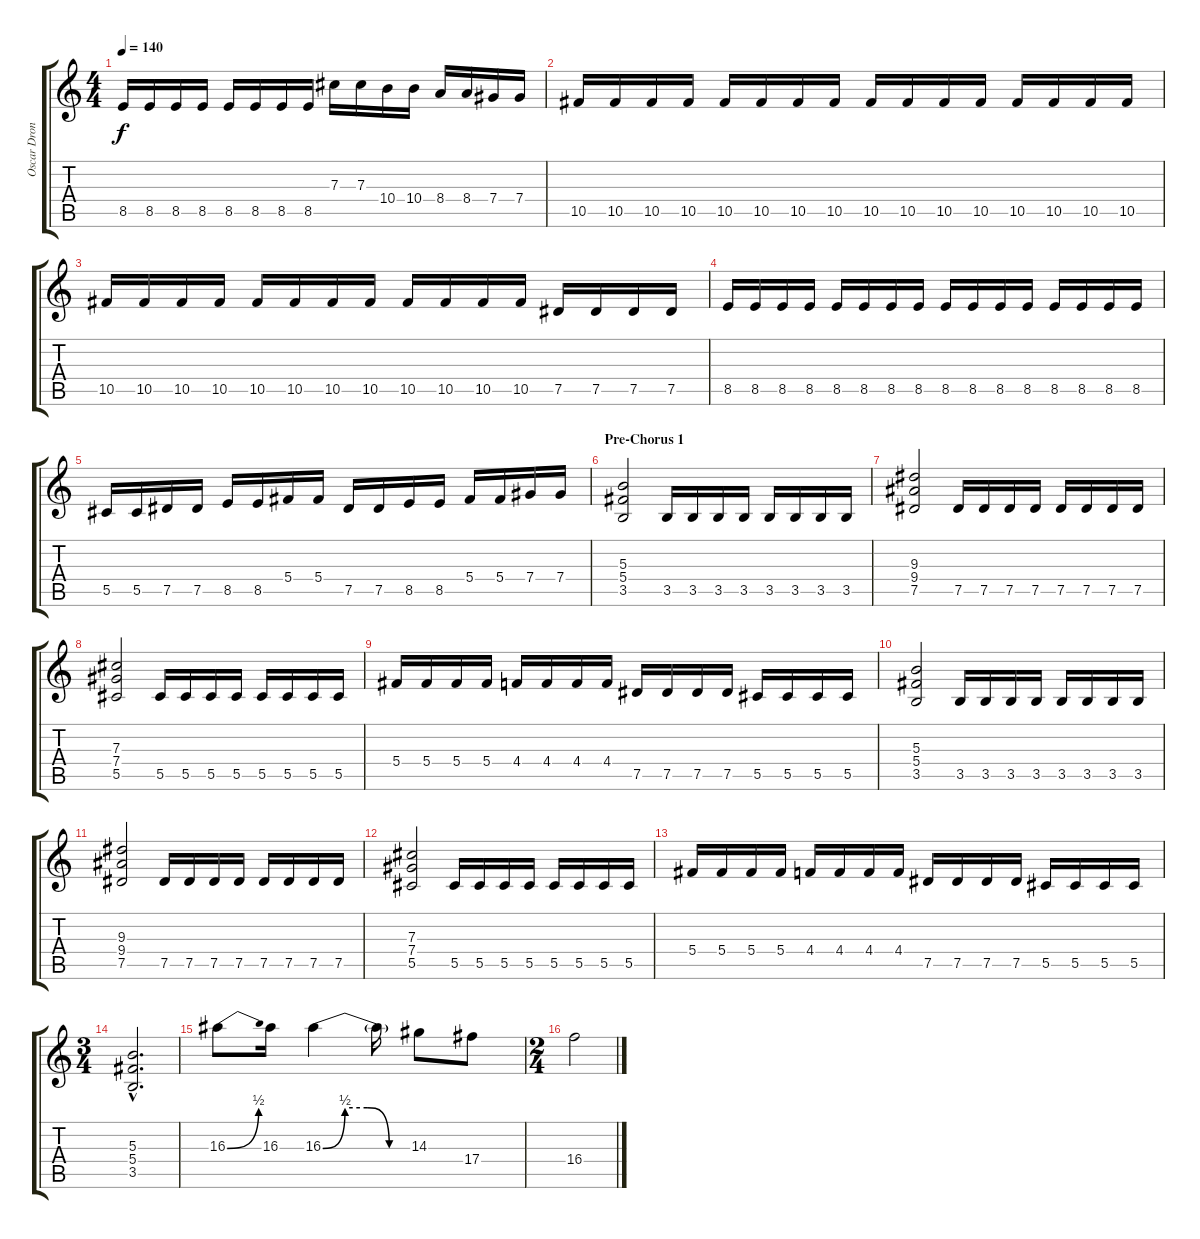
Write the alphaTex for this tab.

\track ("Oscar Dronjak :: Guitar 2" "Oscar Dron") {instrument distortionguitar}
\staff {score tabs}
\tuning (Eb4 Bb3 Gb3 Db3 Ab2 Eb2) {hide}
\ts (4 4)
\tempo 140
\clef g2
\ks c
8.5.16{dy f} 8.5.16 8.5.16 8.5.16 8.5.16 8.5.16 8.5.16 8.5.16 7.3.16 7.3.16 10.4.16 10.4.16 8.4.16 8.4.16 7.4.16 7.4.16 |
10.5.16 10.5.16 10.5.16 10.5.16 10.5.16 10.5.16 10.5.16 10.5.16 10.5.16 10.5.16 10.5.16 10.5.16 10.5.16 10.5.16 10.5.16 10.5.16 |
10.5.16 10.5.16 10.5.16 10.5.16 10.5.16 10.5.16 10.5.16 10.5.16 10.5.16 10.5.16 10.5.16 10.5.16 7.5.16 7.5.16 7.5.16 7.5.16 |
8.5.16 8.5.16 8.5.16 8.5.16 8.5.16 8.5.16 8.5.16 8.5.16 8.5.16 8.5.16 8.5.16 8.5.16 8.5.16 8.5.16 8.5.16 8.5.16 |
5.5.16 5.5.16 7.5.16 7.5.16 8.5.16 8.5.16 5.4.16 5.4.16 7.5.16 7.5.16 8.5.16 8.5.16 5.4.16 5.4.16 7.4.16 7.4.16 |
\section ("" "Pre-Chorus 1")
(5.3 5.4 3.5).2 3.5.16 3.5.16 3.5.16 3.5.16 3.5.16 3.5.16 3.5.16 3.5.16 |
(9.3 9.4 7.5).2 7.5.16 7.5.16 7.5.16 7.5.16 7.5.16 7.5.16 7.5.16 7.5.16 |
(7.3 7.4 5.5).2 5.5.16 5.5.16 5.5.16 5.5.16 5.5.16 5.5.16 5.5.16 5.5.16 |
5.4.16 5.4.16 5.4.16 5.4.16 4.4.16 4.4.16 4.4.16 4.4.16 7.5.16 7.5.16 7.5.16 7.5.16 5.5.16 5.5.16 5.5.16 5.5.16 |
(5.3 5.4 3.5).2 3.5.16 3.5.16 3.5.16 3.5.16 3.5.16 3.5.16 3.5.16 3.5.16 |
(9.3 9.4 7.5).2 7.5.16 7.5.16 7.5.16 7.5.16 7.5.16 7.5.16 7.5.16 7.5.16 |
(7.3 7.4 5.5).2 5.5.16 5.5.16 5.5.16 5.5.16 5.5.16 5.5.16 5.5.16 5.5.16 |
5.4.16 5.4.16 5.4.16 5.4.16 4.4.16 4.4.16 4.4.16 4.4.16 7.5.16 7.5.16 7.5.16 7.5.16 5.5.16 5.5.16 5.5.16 5.5.16 |
\ts (3 4)
(5.3{hac} 5.4{hac} 3.5{hac}).2{d} |
16.3{be (bend 0 0 60 2)}.8 16.3.16 16.3{be (custom 0 0 15 2 30 2 45 0 60 0)}.4 16.3{t}.16 14.3.8 17.4.8 |
\ts (2 4)
16.4.2
